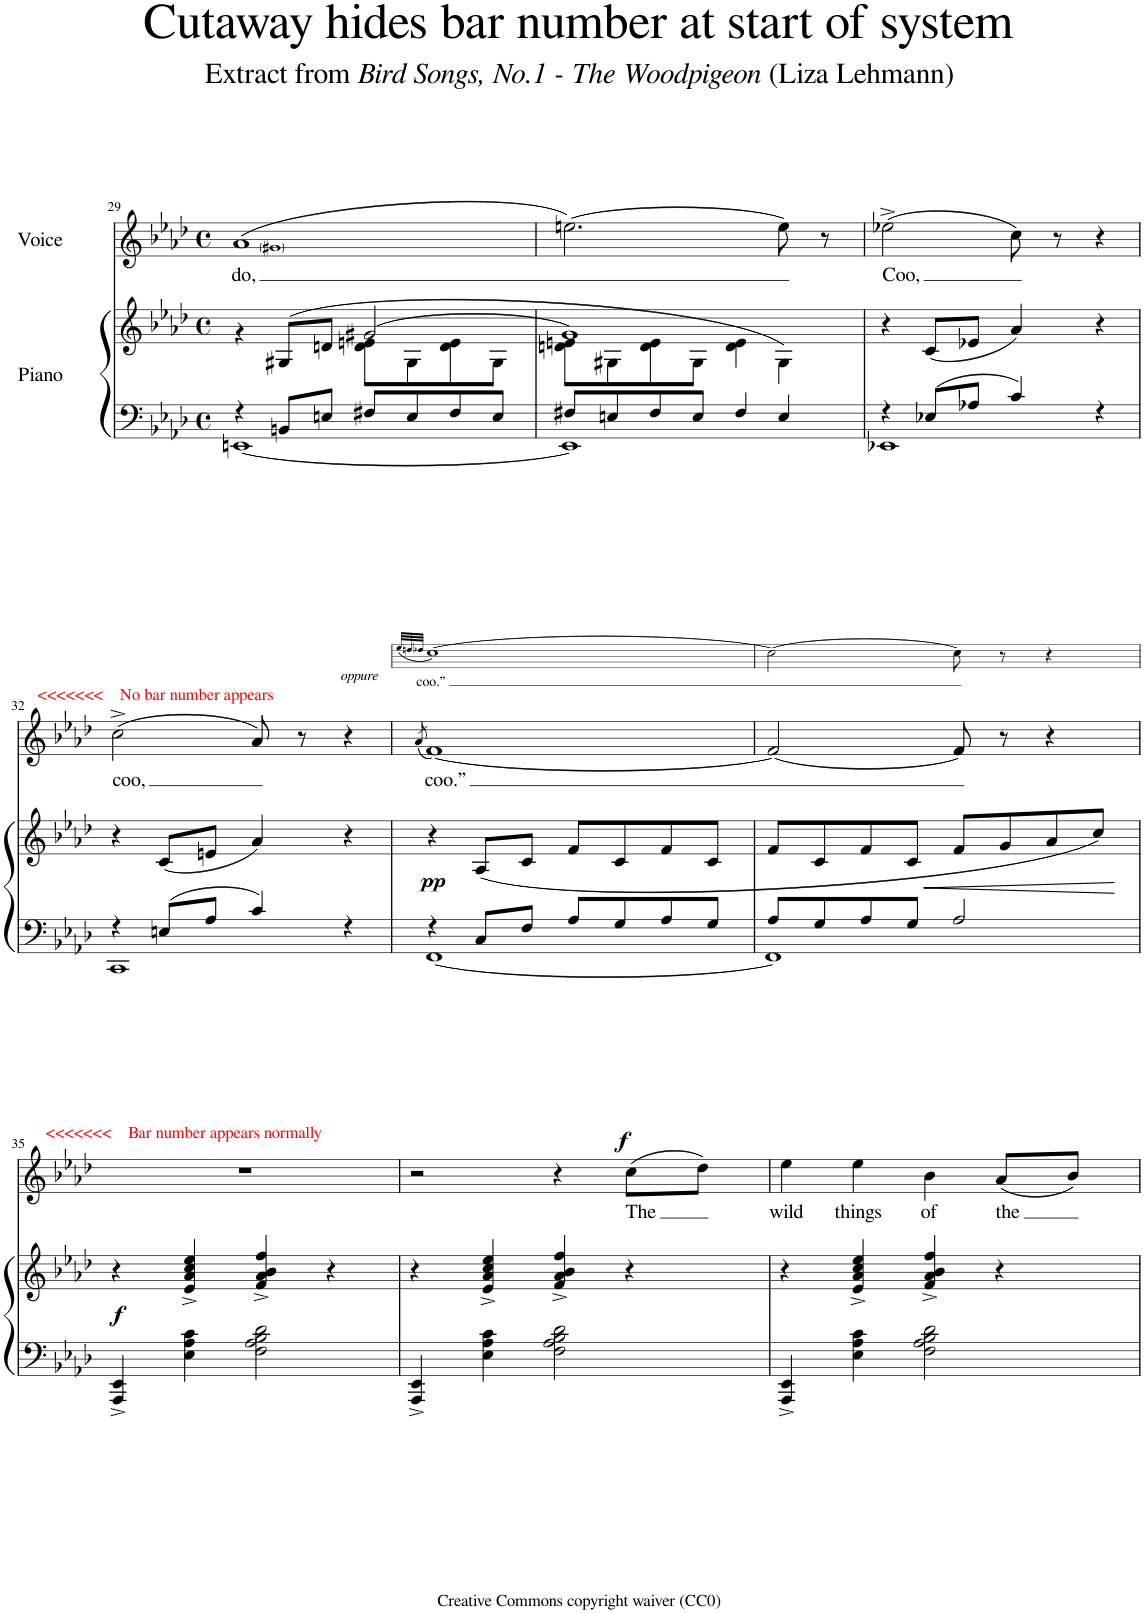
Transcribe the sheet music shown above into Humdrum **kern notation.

**kern	**kern	**dynam	**kern	**text	**dynam	**kern	**text
*part3	*part3	*part3	*part2	*part2	*part2	*part1	*part1
*staff4	*staff3	*staff3/4	*staff2	*staff2	*staff2	*staff1	*staff1
*I"Piano	*	*	*I"Voice	*	*	*I"Voice	*
*I'Pno	*	*	*	*	*	*	*
*	*	*	*	*	*	*stria5	*
*clefF4	*clefG2	*	*clefG2	*	*	*clefG2	*
*k[b-e-a-d-]	*k[b-e-a-d-]	*	*k[b-e-a-d-]	*	*	*k[b-e-a-d-]	*
*M4/4	*M4/4	*	*M4/4	*	*	*M4/4	*
*met(c)	*met(c)	*	*met(c)	*	*	*met(c)	*
=29	=29	=29	=29	=29	=29	=29	=29
*^	*^	*	*	*	*	*	*
!	!	!	!	!	!	!LO:LY:b	!	!	!
*	*	*	*	*	*^	*	*	*	*
4r	[1EEn	2ryy	4r	.	(>1a-	1g#X	do,	.	1r	.
8BBn/L	.	.	(>8G#X/L	.	.	.	.	.	.	.
8En/J	.	.	8dn/J	.	.	.	.	.	.	.
8F#X/L	.	[2g#X/	8d\ 8en\L	.	.	.	.	.	.	.
8E/	.	.	8G#\	.	.	.	.	.	.	.
8F#/	.	.	8d\ 8e\	.	.	.	.	.	.	.
8E/J	.	.	8G#\J	.	.	.	.	.	.	.
*	*	*	*	*	*v	*v	*	*	*	*
=30	=30	=30	=30	=30	=30	=30	=30	=30	=30
8F#X/L	1EE]	1g#]	8dn\ 8en\L	.	[2.een\)	.	.	1r	.
8En/	.	.	8G#X\	.	.	.	.	.	.
8F#/	.	.	8d\ 8e\	.	.	.	.	.	.
8E/J	.	.	8G#\J	.	.	.	.	.	.
4F#/	.	.	4d\ 4e\	.	.	.	.	.	.
4E/	.	.	4G#\)	.	8ee\]	.	.	.	.
.	.	.	.	.	8r	.	.	.	.
*	*	*v	*v	*	*	*	*	*	*
=31	=31	=31	=31	=31	=31	=31	=31	=31
!	!	!	!	!	!LO:LY:b	!	!	!
4r	1EE-X	4r	.	(2ee-X^\	Coo,	.	1r	.
8E-X/L	.	(8c/L	.	.	.	.	.	.
8A-X/J	.	8e-X/J	.	.	.	.	.	.
4c/	.	4a-/)	.	8cc\)	.	.	.	.
.	.	.	.	8r	.	.	.	.
4r	.	4r	.	4r	.	.	.	.
!!LO:LB:g=z
=32	=32	=32	=32	=32	=32	=32	=32	=32
!	!	!	!	!LO:TX:a:color=#FF0000:t=<<<<<<<    No bar number appears	!	!	!	!
!	!	!	!	!	!LO:LY:b	!	!	!
4r	1CC	4r	.	(2cc^\	coo,	.	1r	.
8En/L	.	(8c/L	.	.	.	.	.	.
8A-/J	.	8en/J	.	.	.	.	.	.
4c/	.	4a-/)	.	8a-/)	.	.	.	.
.	.	.	.	8r	.	.	.	.
4r	.	4r	.	4r	.	.	.	.
=33	=33	=33	=33	=33	=33	=33	=33	=33
.	.	.	.	.	.	.	(32qee-/LLL	.
.	.	.	.	.	.	.	32qddn/	.
.	.	.	.	(8qa-/	.	.	32qdd-X/JJJ	.
!	!	!	!	!	!	!	!LO:TX:b:i:t=oppure	!
!	!	!	!LO:DY:b	!	!LO:LY:b	!	!	!LO:LY:b
4r	[1FF	4r	pp	[1f)	coo.”	.	[1cc)	coo.”
8C/L	.	(8A-/L	.	.	.	.	.	.
8F/J	.	8c/J	.	.	.	.	.	.
8A-/L	.	8f/L	.	.	.	.	.	.
8G/	.	8c/	.	.	.	.	.	.
8A-/	.	8f/	.	.	.	.	.	.
8G/J	.	8c/J	.	.	.	.	.	.
=34	=34	=34	=34	=34	=34	=34	=34	=34
8A-/L	1FF]	8f/L	.	2f/_	.	.	2cc\_	.
8G/	.	8c/	.	.	.	.	.	.
8A-/	.	8f/	.	.	.	.	.	.
!	!	!	!LO:HP:b	!	!	!	!	!
8G/J	.	8c/J	<	.	.	.	.	.
2A-/	.	8f/L	.	8f/]	.	.	8cc\]	.
.	.	8g/	.	8r	.	.	8r	.
.	.	8a-/	.	4r	.	.	4r	.
.	.	8cc/J)	.	.	.	.	.	.
*v	*v	*	*	*	*	*	*	*
.	.	[	.	.	.	.	.
!!LO:LB:g=z
=35	=35	=35	=35	=35	=35	=35	=35
!	!	!	!LO:TX:a:color=#FF0000:t=<<<<<<<    Bar number appears normally	!	!	!	!
!	!	!LO:DY:b	!	!	!	!	!
4AAA-/^ 4EE-/^	4r	f	1r	.	.	1r	.
4E-\ 4A-\ 4c\	4e-/^< 4a-/^< 4cc/^< 4ee-/^<	.	.	.	.	.	.
2F\ 2A-\ 2B-\ 2d-\	4f/^< 4a-/^< 4b-/^< 4ff/^<	.	.	.	.	.	.
.	4r	.	.	.	.	.	.
=36	=36	=36	=36	=36	=36	=36	=36
4AAA-/^ 4EE-/^	4r	.	2r	.	.	1r	.
4E-\ 4A-\ 4c\	4e-/^ 4a-/^ 4cc/^ 4ee-/^	.	.	.	.	.	.
2F\ 2A-\ 2B-\ 2d-\	4f/^ 4a-/^ 4b-/^ 4ff/^	.	4r	.	.	.	.
!	!	!	!	!LO:LY:b	!LO:DY:a	!	!
.	4r	.	(8cc\L	The	f	.	.
.	.	.	8dd-\J)	.	.	.	.
=37	=37	=37	=37	=37	=37	=37	=37
*^	*	*	*	*	*	*	*
!	!	!	!	!	!LO:LY:b	!	!	!
4AAA-/^ 4EE-/^	2..ryy	4r	.	4ee-\	wild	.	1r	.
!	!	!	!	!	!LO:LY:b	!	!	!
4E-\ 4A-\ 4c\	.	4e-/^ 4a-/^ 4cc/^ 4ee-/^	.	4ee-\	things	.	.	.
!	!	!	!	!	!LO:LY:b	!	!	!
2F\ 2A-\ 2B-\ 2d-\	.	4f/^ 4a-/^ 4b-/^ 4ff/^	.	4b-\	of	.	.	.
!	!	!	!	!	!LO:LY:b	!	!	!
.	.	4r	.	(8a-/L	the	.	.	.
.	8ryy	.	.	8b-/J)	.	.	.	.
*v	*v	*	*	*	*	*	*	*
=	=	=	=	=	=	=	=
*-	*-	*-	*-	*-	*-	*-	*-
